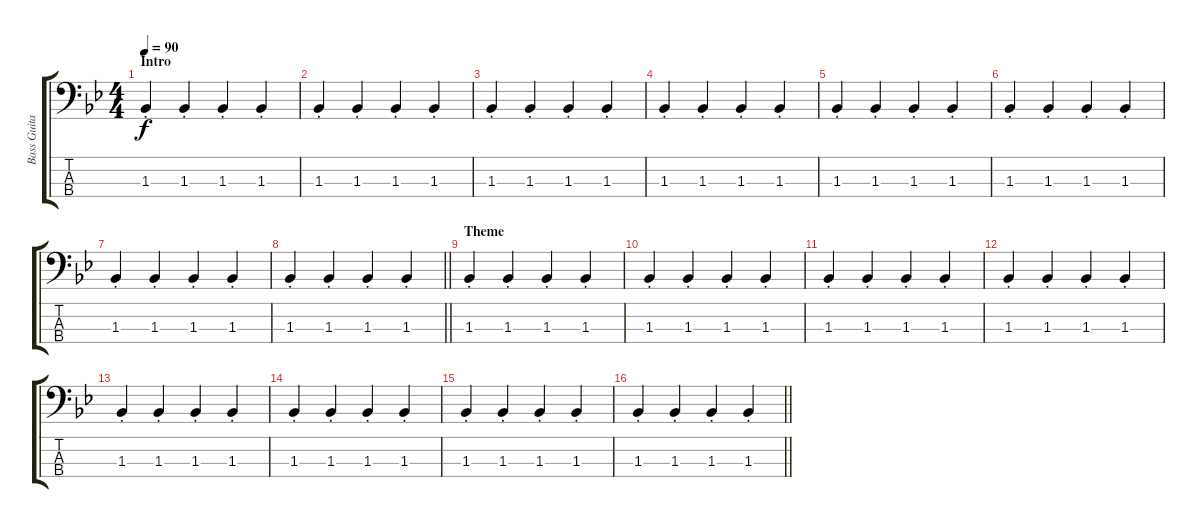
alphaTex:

\track ("Bass Guitar" "Bass Guita") {instrument electricbassfinger}
\staff {score tabs}
\tuning (G2 D2 A1 E1) {hide}
\ts (4 4)
\section ("" "Intro")
\tempo 90
\clef f4
\ks bb
1.3{st}.4{dy f instrument electricbassfinger} 1.3{st}.4 1.3{st}.4 1.3{st}.4 |
1.3{st}.4 1.3{st}.4 1.3{st}.4 1.3{st}.4 |
1.3{st}.4 1.3{st}.4 1.3{st}.4 1.3{st}.4 |
1.3{st}.4 1.3{st}.4 1.3{st}.4 1.3{st}.4 |
1.3{st}.4 1.3{st}.4 1.3{st}.4 1.3{st}.4 |
1.3{st}.4 1.3{st}.4 1.3{st}.4 1.3{st}.4 |
1.3{st}.4 1.3{st}.4 1.3{st}.4 1.3{st}.4 |
\barLineRight lightlight
1.3{st}.4 1.3{st}.4 1.3{st}.4 1.3{st}.4 |
\section ("" "Theme")
1.3{st}.4 1.3{st}.4 1.3{st}.4 1.3{st}.4 |
1.3{st}.4 1.3{st}.4 1.3{st}.4 1.3{st}.4 |
1.3{st}.4 1.3{st}.4 1.3{st}.4 1.3{st}.4 |
1.3{st}.4 1.3{st}.4 1.3{st}.4 1.3{st}.4 |
1.3{st}.4 1.3{st}.4 1.3{st}.4 1.3{st}.4 |
1.3{st}.4 1.3{st}.4 1.3{st}.4 1.3{st}.4 |
1.3{st}.4 1.3{st}.4 1.3{st}.4 1.3{st}.4 |
\barLineRight lightlight
1.3{st}.4 1.3{st}.4 1.3{st}.4 1.3{st}.4
